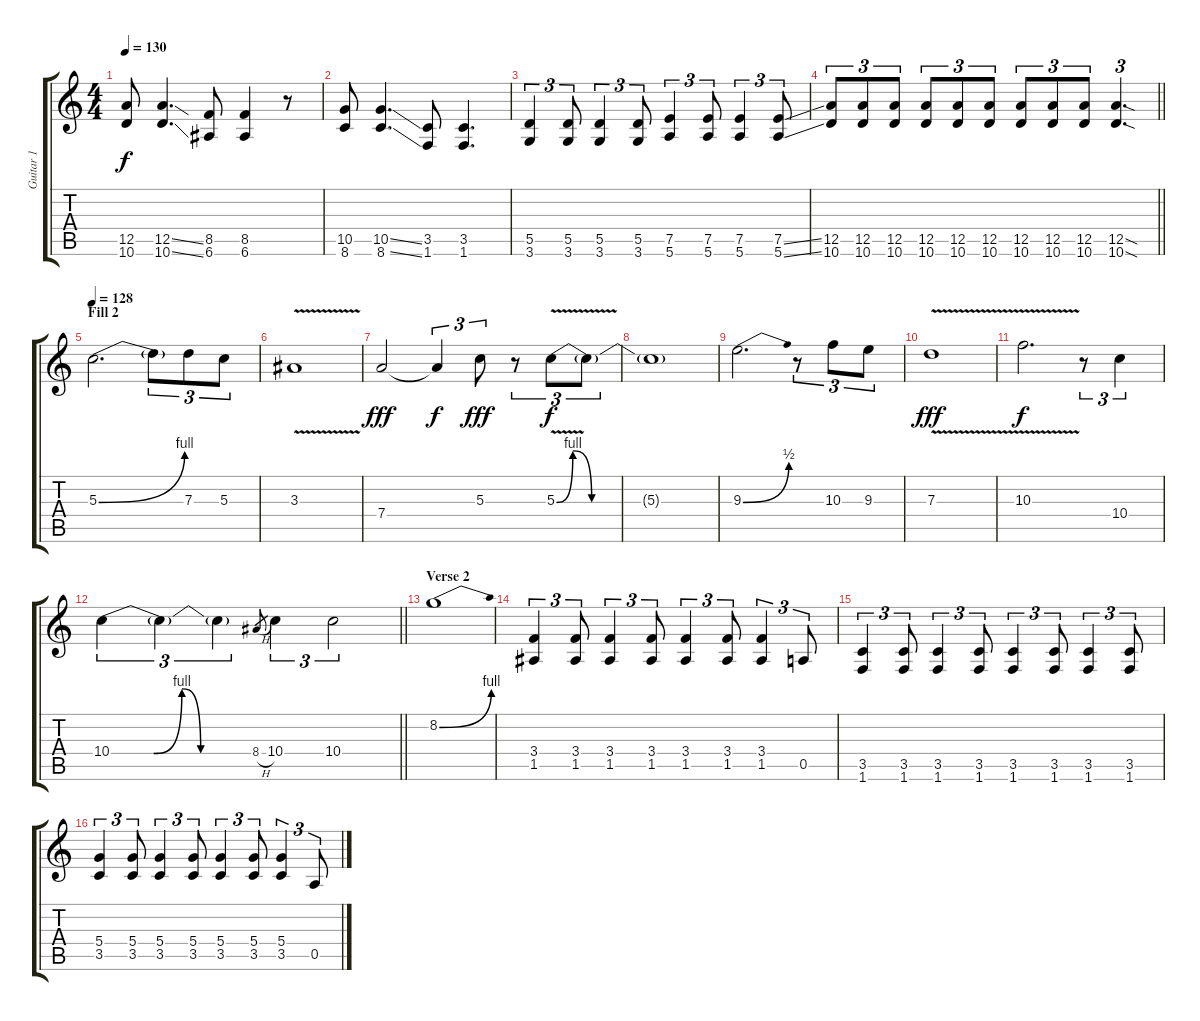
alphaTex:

\track ("Guitar 1" "Guitar 1") {instrument distortionguitar}
\staff {score tabs}
\tuning (E4 B3 G3 D3 A2 E2) {hide}
\ts (4 4)
\tempo 130
\clef g2
\ks c
(12.5 10.6).8{dy f} (12.5{ss} 10.6{ss}).4{d} (8.5 6.6).8 (8.5 6.6).4 r.8 |
(10.5 8.6).8 (10.5{ss} 8.6{ss}).4{d} (3.5 1.6).8 (3.5 1.6).4{d} |
(5.5 3.6).4{tu (3 2)} (5.5 3.6).8{tu (3 2)} (5.5 3.6).4{tu (3 2)} (5.5 3.6).8{tu (3 2)} (7.5 5.6).4{tu (3 2)} (7.5 5.6).8{tu (3 2)} (7.5 5.6).4{tu (3 2)} (7.5{ss} 5.6{ss}).8{tu (3 2)} |
\barLineRight lightlight
(12.5 10.6).8{tu (3 2)} (12.5 10.6).8{tu (3 2)} (12.5 10.6).8{tu (3 2)} (12.5 10.6).8{tu (3 2)} (12.5 10.6).8{tu (3 2)} (12.5 10.6).8{tu (3 2)} (12.5 10.6).8{tu (3 2)} (12.5 10.6).8{tu (3 2)} (12.5 10.6).8{tu (3 2)} (12.5{sod} 10.6{sod}).4{d tu (3 2)} |
\section ("" "Fill 2")
\tempo 128
5.3{be (bend 0 0 60 4)}.2{d} 5.3{t}.8{tu (3 2)} 7.3.8{tu (3 2)} 5.3.8{tu (3 2)} |
3.3{v}.1 |
7.4.2{dy fff} 7.4{t}.4{tu (3 2) dy f} 5.3.8{tu (3 2) dy fff} r.8{tu (3 2)} 5.3{be (custom 0 0 6 4 13 0 60 0) v}.8{tu (3 2) dy f} 5.3{t}.8{tu (3 2)} |
5.3{t}.1 |
9.3{be (bend 0 0 60 2)}.2{d} r.8{tu (3 2)} 10.3.8{tu (3 2)} 9.3.8{tu (3 2)} |
7.3{v}.1{dy fff} |
10.3{v}.2{d dy f} r.8{tu (3 2)} 10.4.4{tu (3 2)} |
\barLineRight lightlight
10.4{be (custom 0 0 18 0 30 4 38 0 60 0)}.4{tu (3 2)} 10.4{t}.4{tu (3 2)} 10.4{t}.4{tu (3 2)} 8.4{h}.8{gr} 10.4.4{tu (3 2)} 10.4.2{tu (3 2)} |
\section ("" "Verse 2")
8.2{be (bend 0 0 60 4)}.1 |
(3.4 1.5).4{tu (3 2)} (3.4 1.5).8{tu (3 2)} (3.4 1.5).4{tu (3 2)} (3.4 1.5).8{tu (3 2)} (3.4 1.5).4{tu (3 2)} (3.4 1.5).8{tu (3 2)} (3.4 1.5).4{tu (3 2)} 0.5.8{tu (3 2)} |
(3.5 1.6).4{tu (3 2)} (3.5 1.6).8{tu (3 2)} (3.5 1.6).4{tu (3 2)} (3.5 1.6).8{tu (3 2)} (3.5 1.6).4{tu (3 2)} (3.5 1.6).8{tu (3 2)} (3.5 1.6).4{tu (3 2)} (3.5 1.6).8{tu (3 2)} |
(5.4 3.5).4{tu (3 2)} (5.4 3.5).8{tu (3 2)} (5.4 3.5).4{tu (3 2)} (5.4 3.5).8{tu (3 2)} (5.4 3.5).4{tu (3 2)} (5.4 3.5).8{tu (3 2)} (5.4 3.5).4{tu (3 2)} 0.5.8{tu (3 2)}
